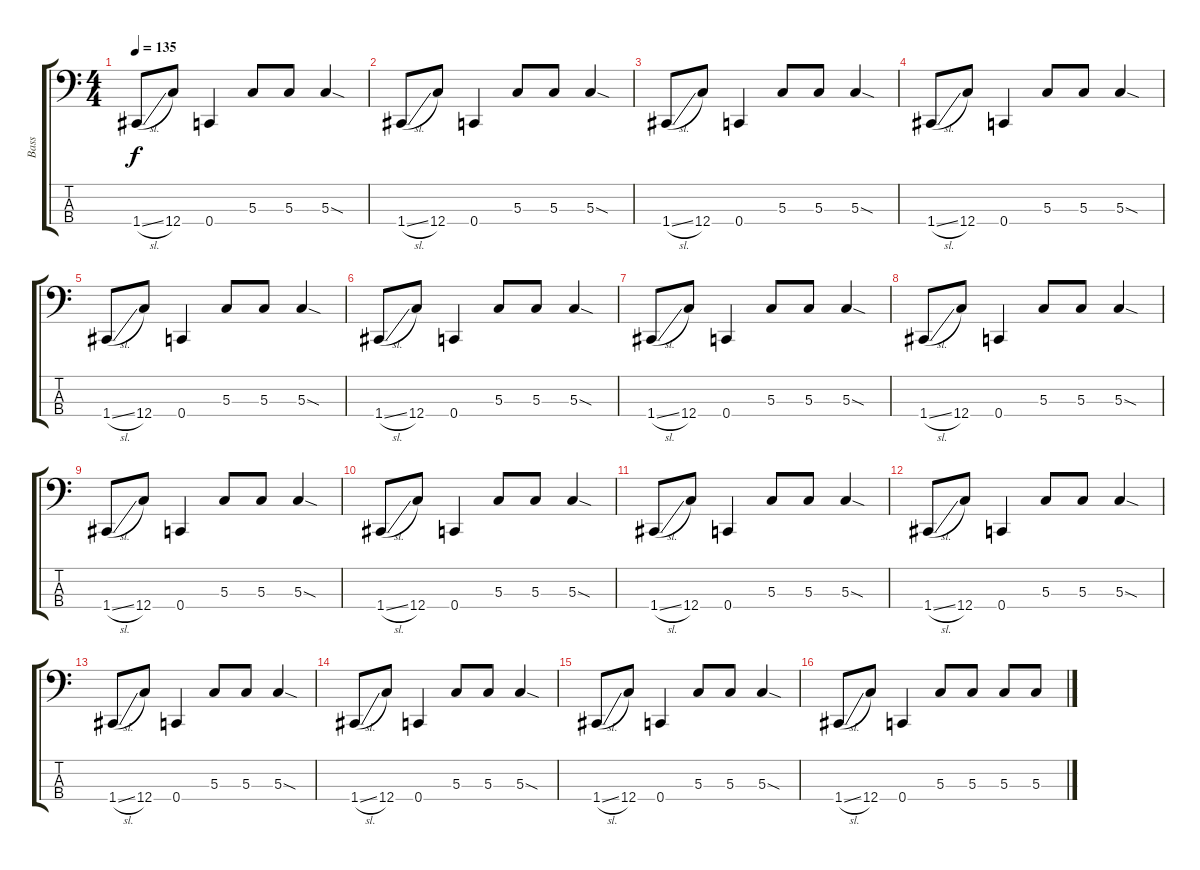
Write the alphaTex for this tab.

\track ("Bass" "Bass") {instrument electricbassfinger}
\staff {score tabs}
\tuning (F2 C2 G1 C1) {hide}
\ts (4 4)
\tempo 135
\clef f4
\ks c
1.4{sl}.8{dy f} 12.4.8 0.4.4 5.3.8 5.3.8 5.3{sod}.4 |
1.4{sl}.8 12.4.8 0.4.4 5.3.8 5.3.8 5.3{sod}.4 |
1.4{sl}.8 12.4.8 0.4.4 5.3.8 5.3.8 5.3{sod}.4 |
1.4{sl}.8 12.4.8 0.4.4 5.3.8 5.3.8 5.3{sod}.4 |
1.4{sl}.8 12.4.8 0.4.4 5.3.8 5.3.8 5.3{sod}.4 |
1.4{sl}.8 12.4.8 0.4.4 5.3.8 5.3.8 5.3{sod}.4 |
1.4{sl}.8 12.4.8 0.4.4 5.3.8 5.3.8 5.3{sod}.4 |
1.4{sl}.8 12.4.8 0.4.4 5.3.8 5.3.8 5.3{sod}.4 |
1.4{sl}.8 12.4.8 0.4.4 5.3.8 5.3.8 5.3{sod}.4 |
1.4{sl}.8 12.4.8 0.4.4 5.3.8 5.3.8 5.3{sod}.4 |
1.4{sl}.8 12.4.8 0.4.4 5.3.8 5.3.8 5.3{sod}.4 |
1.4{sl}.8 12.4.8 0.4.4 5.3.8 5.3.8 5.3{sod}.4 |
1.4{sl}.8 12.4.8 0.4.4 5.3.8 5.3.8 5.3{sod}.4 |
1.4{sl}.8 12.4.8 0.4.4 5.3.8 5.3.8 5.3{sod}.4 |
1.4{sl}.8 12.4.8 0.4.4 5.3.8 5.3.8 5.3{sod}.4 |
1.4{sl}.8 12.4.8 0.4.4 5.3.8 5.3.8 5.3.8 5.3.8
